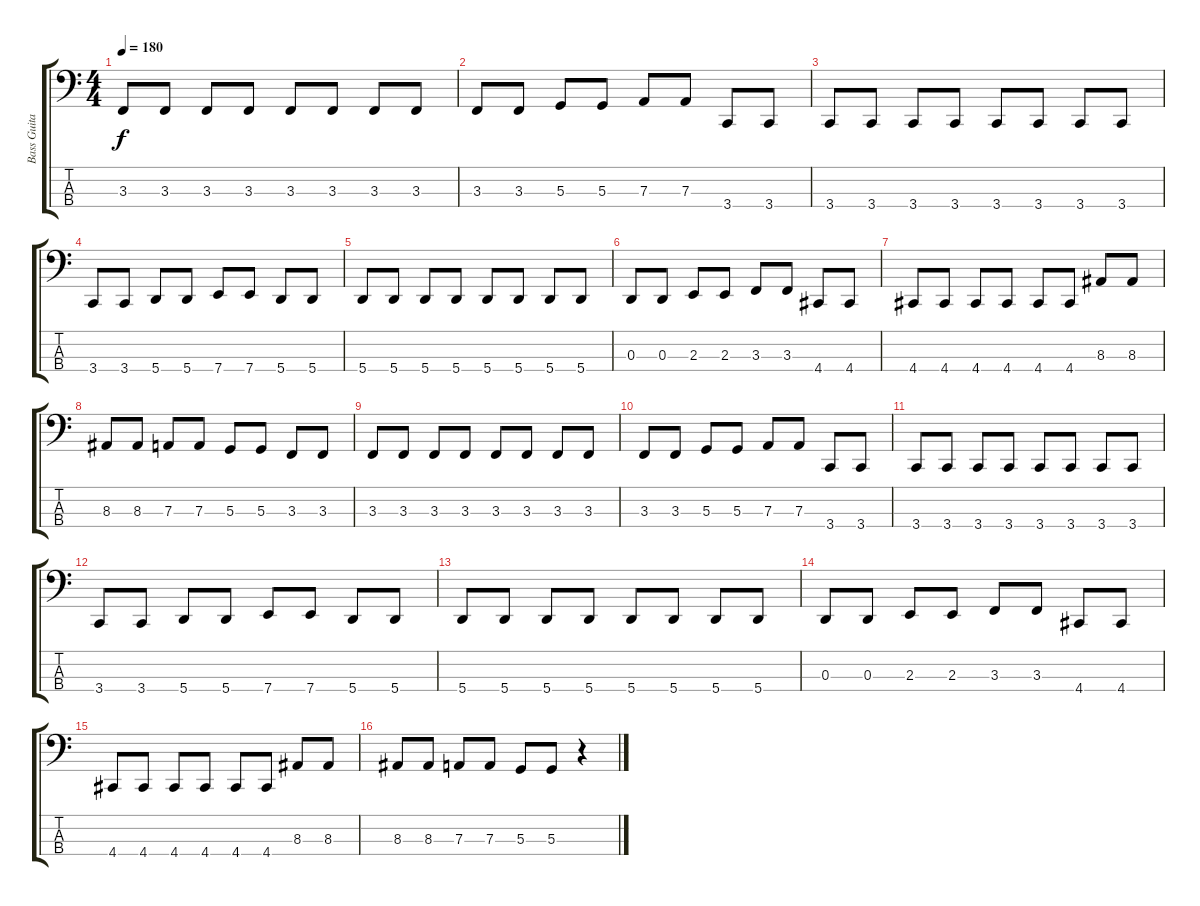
\track ("Bass Guitar" "Bass Guita") {instrument electricbassfinger}
\staff {score tabs}
\tuning (C2 G1 D1 A0) {hide}
\ts (4 4)
\tempo 180
\clef f4
\ks c
3.3.8{dy f} 3.3.8 3.3.8 3.3.8 3.3.8 3.3.8 3.3.8 3.3.8 |
3.3.8 3.3.8 5.3.8 5.3.8 7.3.8 7.3.8 3.4.8 3.4.8 |
3.4.8 3.4.8 3.4.8 3.4.8 3.4.8 3.4.8 3.4.8 3.4.8 |
3.4.8 3.4.8 5.4.8 5.4.8 7.4.8 7.4.8 5.4.8 5.4.8 |
5.4.8 5.4.8 5.4.8 5.4.8 5.4.8 5.4.8 5.4.8 5.4.8 |
0.3.8 0.3.8 2.3.8 2.3.8 3.3.8 3.3.8 4.4.8 4.4.8 |
4.4.8 4.4.8 4.4.8 4.4.8 4.4.8 4.4.8 8.3.8 8.3.8 |
8.3.8 8.3.8 7.3.8 7.3.8 5.3.8 5.3.8 3.3.8 3.3.8 |
3.3.8 3.3.8 3.3.8 3.3.8 3.3.8 3.3.8 3.3.8 3.3.8 |
3.3.8 3.3.8 5.3.8 5.3.8 7.3.8 7.3.8 3.4.8 3.4.8 |
3.4.8 3.4.8 3.4.8 3.4.8 3.4.8 3.4.8 3.4.8 3.4.8 |
3.4.8 3.4.8 5.4.8 5.4.8 7.4.8 7.4.8 5.4.8 5.4.8 |
5.4.8 5.4.8 5.4.8 5.4.8 5.4.8 5.4.8 5.4.8 5.4.8 |
0.3.8 0.3.8 2.3.8 2.3.8 3.3.8 3.3.8 4.4.8 4.4.8 |
4.4.8 4.4.8 4.4.8 4.4.8 4.4.8 4.4.8 8.3.8 8.3.8 |
8.3.8 8.3.8 7.3.8 7.3.8 5.3.8 5.3.8 r.4
